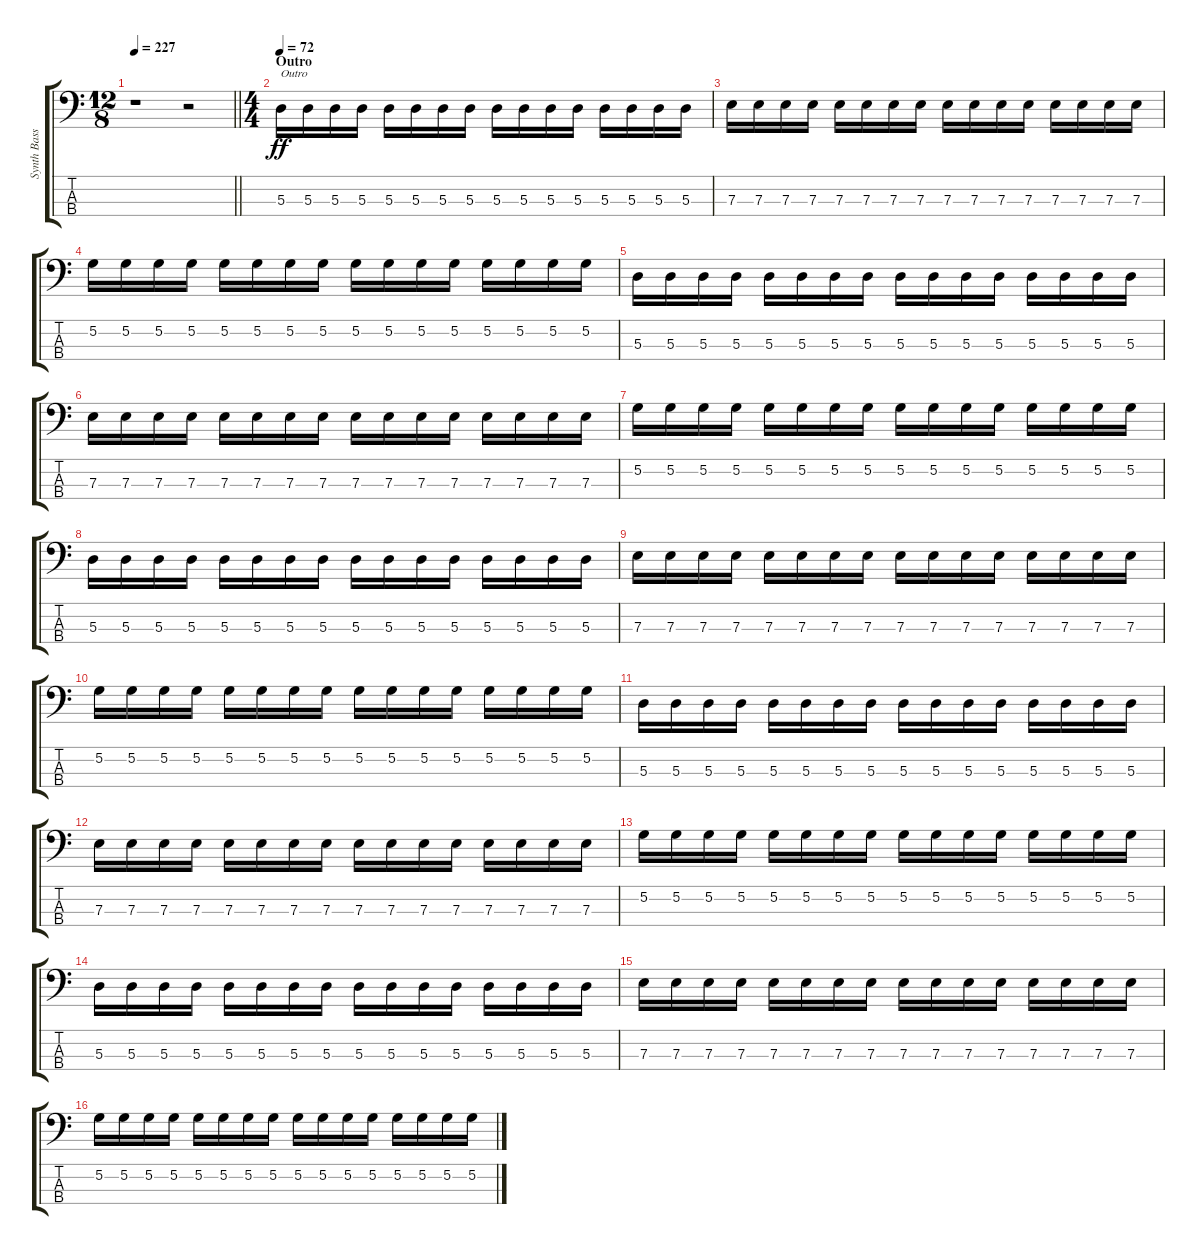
\track ("Synth Bass" "Synth Bass") {instrument synthbass2}
\staff {score tabs}
\tuning (G2 D2 A1 E1) {hide}
\ts (12 8)
\tempo 227
\clef f4
\barLineRight lightlight
\ks c
r.1{dy f} r.2 |
\ts (4 4)
\section ("" "Outro")
\tempo 72
5.3.16{txt "Outro" dy ff volume 16 instrument synthbass1} 5.3.16 5.3.16 5.3.16 5.3.16 5.3.16 5.3.16 5.3.16 5.3.16 5.3.16 5.3.16 5.3.16 5.3.16 5.3.16 5.3.16 5.3.16 |
7.3.16 7.3.16 7.3.16 7.3.16 7.3.16 7.3.16 7.3.16 7.3.16 7.3.16 7.3.16 7.3.16 7.3.16 7.3.16 7.3.16 7.3.16 7.3.16 |
5.2.16 5.2.16 5.2.16 5.2.16 5.2.16 5.2.16 5.2.16 5.2.16 5.2.16 5.2.16 5.2.16 5.2.16 5.2.16 5.2.16 5.2.16 5.2.16 |
5.3.16{volume 16 instrument synthbass1} 5.3.16 5.3.16 5.3.16 5.3.16 5.3.16 5.3.16 5.3.16 5.3.16 5.3.16 5.3.16 5.3.16 5.3.16 5.3.16 5.3.16 5.3.16 |
7.3.16 7.3.16 7.3.16 7.3.16 7.3.16 7.3.16 7.3.16 7.3.16 7.3.16 7.3.16 7.3.16 7.3.16 7.3.16 7.3.16 7.3.16 7.3.16 |
5.2.16 5.2.16 5.2.16 5.2.16 5.2.16 5.2.16 5.2.16 5.2.16 5.2.16 5.2.16 5.2.16 5.2.16 5.2.16 5.2.16 5.2.16 5.2.16 |
5.3.16{volume 16 instrument synthbass1} 5.3.16 5.3.16 5.3.16 5.3.16 5.3.16 5.3.16 5.3.16 5.3.16 5.3.16 5.3.16 5.3.16 5.3.16 5.3.16 5.3.16 5.3.16 |
7.3.16 7.3.16 7.3.16 7.3.16 7.3.16 7.3.16 7.3.16 7.3.16 7.3.16 7.3.16 7.3.16 7.3.16 7.3.16 7.3.16 7.3.16 7.3.16 |
5.2.16 5.2.16 5.2.16 5.2.16 5.2.16 5.2.16 5.2.16 5.2.16 5.2.16 5.2.16 5.2.16 5.2.16 5.2.16 5.2.16 5.2.16 5.2.16 |
5.3.16{volume 16 instrument synthbass1} 5.3.16 5.3.16 5.3.16 5.3.16 5.3.16 5.3.16 5.3.16 5.3.16 5.3.16 5.3.16 5.3.16 5.3.16 5.3.16 5.3.16 5.3.16 |
7.3.16 7.3.16 7.3.16 7.3.16 7.3.16 7.3.16 7.3.16 7.3.16 7.3.16 7.3.16 7.3.16 7.3.16 7.3.16 7.3.16 7.3.16 7.3.16 |
5.2.16 5.2.16 5.2.16 5.2.16 5.2.16 5.2.16 5.2.16 5.2.16 5.2.16 5.2.16 5.2.16 5.2.16 5.2.16 5.2.16 5.2.16 5.2.16 |
5.3.16{volume 11 instrument synthbass1} 5.3.16 5.3.16 5.3.16 5.3.16 5.3.16 5.3.16 5.3.16 5.3.16 5.3.16 5.3.16 5.3.16 5.3.16 5.3.16 5.3.16 5.3.16 |
7.3.16 7.3.16 7.3.16 7.3.16 7.3.16 7.3.16 7.3.16 7.3.16 7.3.16 7.3.16 7.3.16 7.3.16 7.3.16 7.3.16 7.3.16 7.3.16 |
5.2.16 5.2.16 5.2.16 5.2.16 5.2.16 5.2.16 5.2.16 5.2.16 5.2.16 5.2.16 5.2.16 5.2.16 5.2.16 5.2.16 5.2.16 5.2.16
